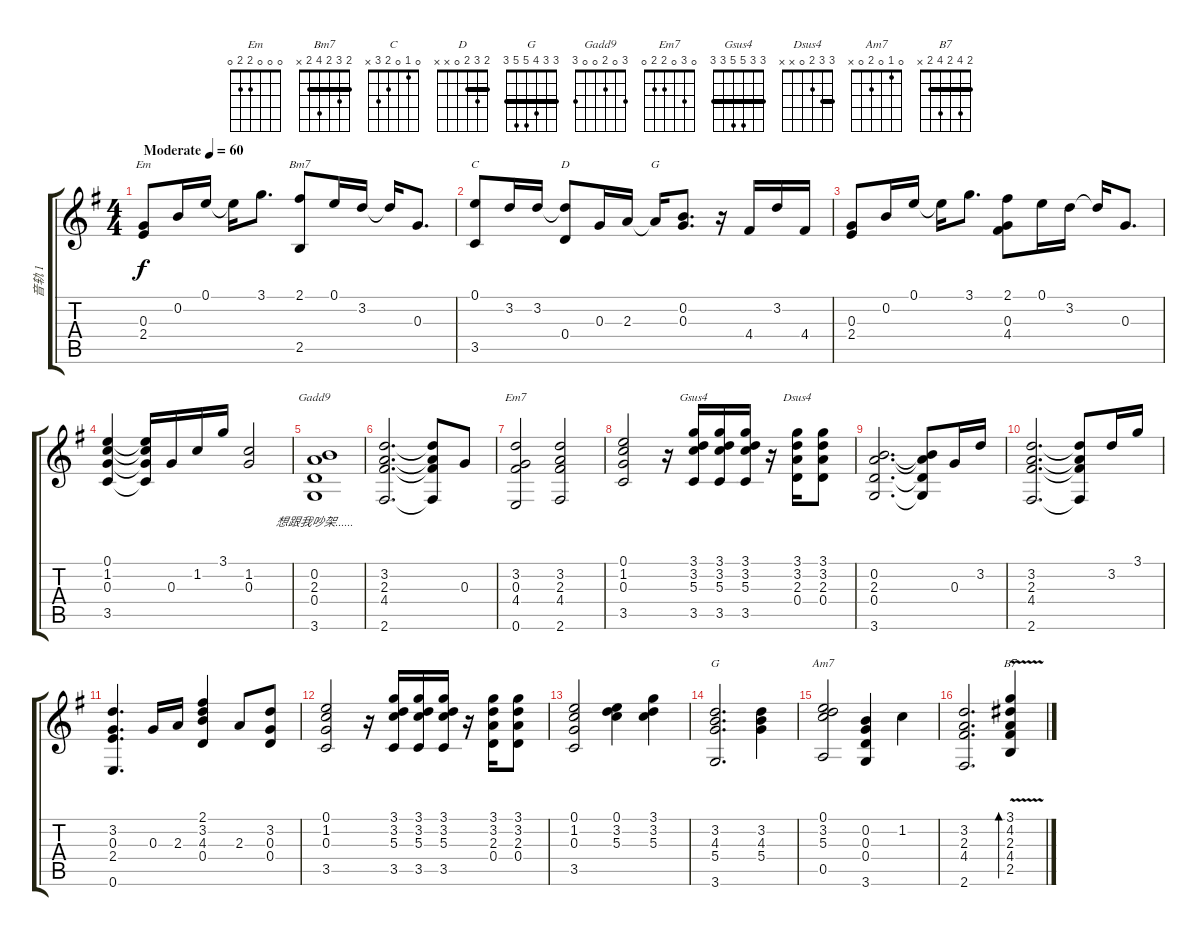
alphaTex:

\track ("音轨 1" "音轨 1") {instrument acousticguitarnylon}
\staff {score tabs}
\tuning (E4 B3 G3 D3 A2 E2) {hide}
\chord ("Em" 0 0 0 2 2 0)
\chord ("Bm7" 2 3 2 4 2 x) {barre 2}
\chord ("C" 0 1 0 2 3 x)
\chord ("D" 2 3 2 0 x x) {barre 2}
\chord ("G" 3 0 0 0 2 3)
\chord ("Gadd9" 3 0 2 0 0 3)
\chord ("Em7" 0 3 0 2 2 0)
\chord ("Gsus4" 3 3 5 5 3 3) {barre 3}
\chord ("Dsus4" 3 3 2 0 x x) {barre 3}
\chord ("G" 3 3 4 5 5 3) {barre 3}
\chord ("Am7" 0 1 0 2 0 x)
\chord ("B7" 2 4 2 4 2 x) {barre 2}
\ts (4 4)
\tempo (60 "Moderate")
\clef g2
\ks g
(0.3 2.4).8{ch "Em" txt "" dy f instrument acousticguitarnylon beam Up} 0.2.16 0.1.16 0.1{t}.16 3.1.8{d} (2.1 2.5).8{ch "Bm7" beam Up} 0.1.16 3.2.16 3.2{t}.16 0.3.8{d beam Up} |
(0.1 3.5).8{ch "C" beam Up} 3.2.16 3.2.16 (3.2{t} 0.4).8{ch "D" beam Up} 0.3.16{beam Up} 2.3.16{beam Up} 2.3{t}.16{ch "G" beam Up} (0.2 0.3).8{d beam Up} r.16 4.4.16{beam Up} 3.2.16 4.4.16{beam Up} |
(0.3 2.4).8{beam Up} 0.2.16 0.1.16 0.1{t}.16 3.1.8{d} (2.1 0.3 4.4).8 0.1.16 3.2.16 3.2{t}.16 0.3.8{d beam Up} |
(0.1 1.2 0.3 3.5).4{beam Up} (0.1{t} 1.2{t} 0.3{t} 3.5{t}).16{beam Up} 0.3.16{beam Up} 1.2.16 3.1.16 (1.2 0.3).2 |
(0.2 2.3 0.4 3.6).1{ch "Gadd9" lyrics (0 "想跟我吵架......") lyrics (1 "") lyrics (2 "") lyrics (3 "") lyrics (4 "") beam Up} |
(3.2 2.3 4.4 2.6).2{d lyrics (0 "") lyrics (1 "") lyrics (2 "") lyrics (3 "") lyrics (4 "")} (3.2{t} 2.3{t} 4.4{t} 2.6{t}).8{lyrics (0 "") lyrics (1 "") lyrics (2 "") lyrics (3 "") lyrics (4 "")} 0.3.8{lyrics (0 "") lyrics (1 "") lyrics (2 "") lyrics (3 "") lyrics (4 "")} |
(3.2 0.3 4.4 0.6).2{ch "Em7" lyrics (0 "") lyrics (1 "") lyrics (2 "") lyrics (3 "") lyrics (4 "")} (3.2 2.3 4.4 2.6).2{lyrics (0 "") lyrics (1 "") lyrics (2 "") lyrics (3 "") lyrics (4 "")} |
(0.1 1.2 0.3 3.5).2{lyrics (0 "") lyrics (1 "") lyrics (2 "") lyrics (3 "") lyrics (4 "")} r.16 (3.1 3.2 5.3 3.5).16{ch "Gsus4" lyrics (0 "") lyrics (1 "") lyrics (2 "") lyrics (3 "") lyrics (4 "")} (3.1 3.2 5.3 3.5).16{lyrics (0 "") lyrics (1 "") lyrics (2 "") lyrics (3 "") lyrics (4 "")} (3.1 3.2 5.3 3.5).16{lyrics (0 "") lyrics (1 "") lyrics (2 "") lyrics (3 "") lyrics (4 "")} r.16 (3.1 3.2 2.3 0.4).16{ch "Dsus4" lyrics (0 "") lyrics (1 "") lyrics (2 "") lyrics (3 "") lyrics (4 "")} (3.1 3.2 2.3 0.4).8{lyrics (0 "") lyrics (1 "") lyrics (2 "") lyrics (3 "") lyrics (4 "")} |
(0.2 2.3 0.4 3.6).2{d lyrics (0 "") lyrics (1 "") lyrics (2 "") lyrics (3 "") lyrics (4 "") beam Up} (0.2{t} 2.3{t} 0.4{t} 3.6{t}).8{lyrics (0 "") lyrics (1 "") lyrics (2 "") lyrics (3 "") lyrics (4 "")} 0.3.16{lyrics (0 "") lyrics (1 "") lyrics (2 "") lyrics (3 "") lyrics (4 "")} 3.2.16{lyrics (0 "") lyrics (1 "") lyrics (2 "") lyrics (3 "") lyrics (4 "")} |
(3.2 2.3 4.4 2.6).2{d lyrics (0 "") lyrics (1 "") lyrics (2 "") lyrics (3 "") lyrics (4 "")} (3.2{t} 2.3{t} 4.4{t} 2.6{t}).8{lyrics (0 "") lyrics (1 "") lyrics (2 "") lyrics (3 "") lyrics (4 "")} 3.2.16{lyrics (0 "") lyrics (1 "") lyrics (2 "") lyrics (3 "") lyrics (4 "")} 3.1.16{lyrics (0 "") lyrics (1 "") lyrics (2 "") lyrics (3 "") lyrics (4 "")} |
(3.2 0.3 2.4 0.6).4{d lyrics (0 "") lyrics (1 "") lyrics (2 "") lyrics (3 "") lyrics (4 "")} 0.3.16{lyrics (0 "") lyrics (1 "") lyrics (2 "") lyrics (3 "") lyrics (4 "")} 2.3.16{lyrics (0 "") lyrics (1 "") lyrics (2 "") lyrics (3 "") lyrics (4 "")} (2.1 3.2 4.3 0.4).4{lyrics (0 "") lyrics (1 "") lyrics (2 "") lyrics (3 "") lyrics (4 "")} 2.3.8{lyrics (0 "") lyrics (1 "") lyrics (2 "") lyrics (3 "") lyrics (4 "")} (3.2 0.3 0.4).8{lyrics (0 "") lyrics (1 "") lyrics (2 "") lyrics (3 "") lyrics (4 "")} |
(0.1 1.2 0.3 3.5).2{lyrics (0 "") lyrics (1 "") lyrics (2 "") lyrics (3 "") lyrics (4 "")} r.16 (3.1 3.2 5.3 3.5).16{lyrics (0 "") lyrics (1 "") lyrics (2 "") lyrics (3 "") lyrics (4 "")} (3.1 3.2 5.3 3.5).16{lyrics (0 "") lyrics (1 "") lyrics (2 "") lyrics (3 "") lyrics (4 "")} (3.1 3.2 5.3 3.5).16{lyrics (0 "") lyrics (1 "") lyrics (2 "") lyrics (3 "") lyrics (4 "")} r.16 (3.1 3.2 2.3 0.4).16{lyrics (0 "") lyrics (1 "") lyrics (2 "") lyrics (3 "") lyrics (4 "")} (3.1 3.2 2.3 0.4).8{lyrics (0 "") lyrics (1 "") lyrics (2 "") lyrics (3 "") lyrics (4 "")} |
(0.1 1.2 0.3 3.5).2{lyrics (0 "") lyrics (1 "") lyrics (2 "") lyrics (3 "") lyrics (4 "")} (0.1 3.2 5.3).4{lyrics (0 "") lyrics (1 "") lyrics (2 "") lyrics (3 "") lyrics (4 "")} (3.1 3.2 5.3).4{lyrics (0 "") lyrics (1 "") lyrics (2 "") lyrics (3 "") lyrics (4 "")} |
(3.2 4.3 5.4 3.6).2{d ch "G" lyrics (0 "") lyrics (1 "") lyrics (2 "") lyrics (3 "") lyrics (4 "")} (3.2 4.3 5.4).4{lyrics (0 "") lyrics (1 "") lyrics (2 "") lyrics (3 "") lyrics (4 "")} |
(0.1 3.2 5.3 0.5).2{ch "Am7" lyrics (0 "") lyrics (1 "") lyrics (2 "") lyrics (3 "") lyrics (4 "")} (0.2 0.3 0.4 3.6).4{lyrics (0 "") lyrics (1 "") lyrics (2 "") lyrics (3 "") lyrics (4 "")} 1.2.4{lyrics (0 "") lyrics (1 "") lyrics (2 "") lyrics (3 "") lyrics (4 "")} |
(3.2 2.3 4.4 2.6).2{d lyrics (0 "") lyrics (1 "") lyrics (2 "") lyrics (3 "") lyrics (4 "")} (3.1{v} 4.2 2.3 4.4 2.5).4{bd 120 ch "B7" lyrics (0 "") lyrics (1 "") lyrics (2 "") lyrics (3 "") lyrics (4 "")}
